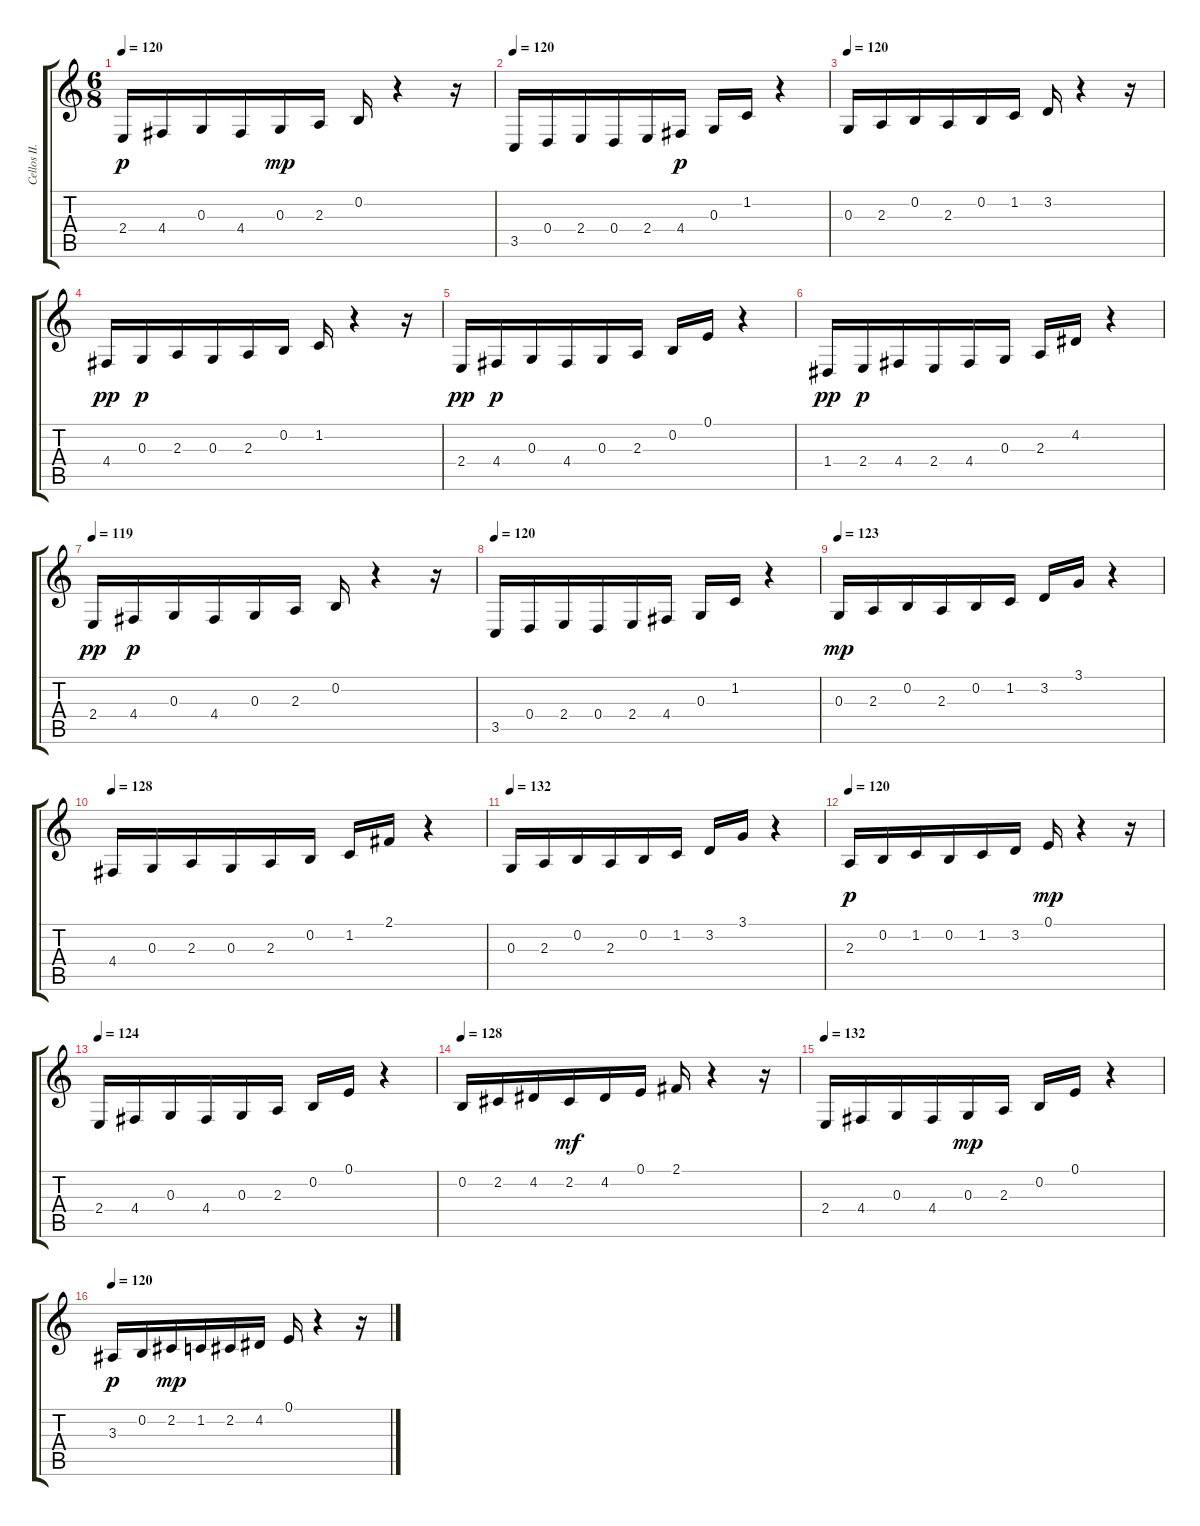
\track ("Cellos II." "Cellos II.") {instrument pizzicatostrings}
\staff {score tabs}
\tuning (E4 B3 G3 D3 A2 E2) {hide}
\ts (6 8)
\tempo 120
\clef g2
\ks c
2.4.16{dy p} 4.4.16 0.3.16 4.4.16 0.3.16{dy mp} 2.3.16 0.2.16 r.4 r.16 |
\tempo 120
3.5.16 0.4.16 2.4.16 0.4.16 2.4.16 4.4.16{dy p} 0.3.16 1.2.16 r.4 |
\tempo 120
0.3.16 2.3.16 0.2.16 2.3.16 0.2.16 1.2.16 3.2.16 r.4 r.16 |
4.4.16{dy pp} 0.3.16{dy p} 2.3.16 0.3.16 2.3.16 0.2.16 1.2.16 r.4 r.16 |
2.4.16{dy pp} 4.4.16{dy p} 0.3.16 4.4.16 0.3.16 2.3.16 0.2.16 0.1.16 r.4 |
1.4.16{dy pp} 2.4.16{dy p} 4.4.16 2.4.16 4.4.16 0.3.16 2.3.16 4.2.16 r.4 |
\tempo 119
2.4.16{dy pp} 4.4.16{dy p} 0.3.16 4.4.16 0.3.16 2.3.16 0.2.16 r.4 r.16 |
\tempo 120
3.5.16 0.4.16 2.4.16 0.4.16 2.4.16 4.4.16 0.3.16 1.2.16 r.4 |
\tempo 123
0.3.16{dy mp} 2.3.16 0.2.16 2.3.16 0.2.16 1.2.16 3.2.16 3.1.16 r.4 |
\tempo 128
4.4.16 0.3.16 2.3.16 0.3.16 2.3.16 0.2.16 1.2.16 2.1.16 r.4 |
\tempo 132
0.3.16 2.3.16 0.2.16 2.3.16 0.2.16 1.2.16 3.2.16 3.1.16 r.4 |
\tempo 120
2.3.16{dy p} 0.2.16 1.2.16 0.2.16 1.2.16 3.2.16 0.1.16{dy mp} r.4 r.16 |
\tempo 124
2.4.16 4.4.16 0.3.16 4.4.16 0.3.16 2.3.16 0.2.16 0.1.16 r.4 |
\tempo 128
0.2.16 2.2.16 4.2.16 2.2.16{dy mf} 4.2.16 0.1.16 2.1.16 r.4 r.16 |
\tempo 132
2.4.16 4.4.16 0.3.16 4.4.16 0.3.16{dy mp} 2.3.16 0.2.16 0.1.16 r.4 |
\tempo 120
3.3.16{dy p} 0.2.16 2.2.16{dy mp} 1.2.16 2.2.16 4.2.16 0.1.16 r.4 r.16
